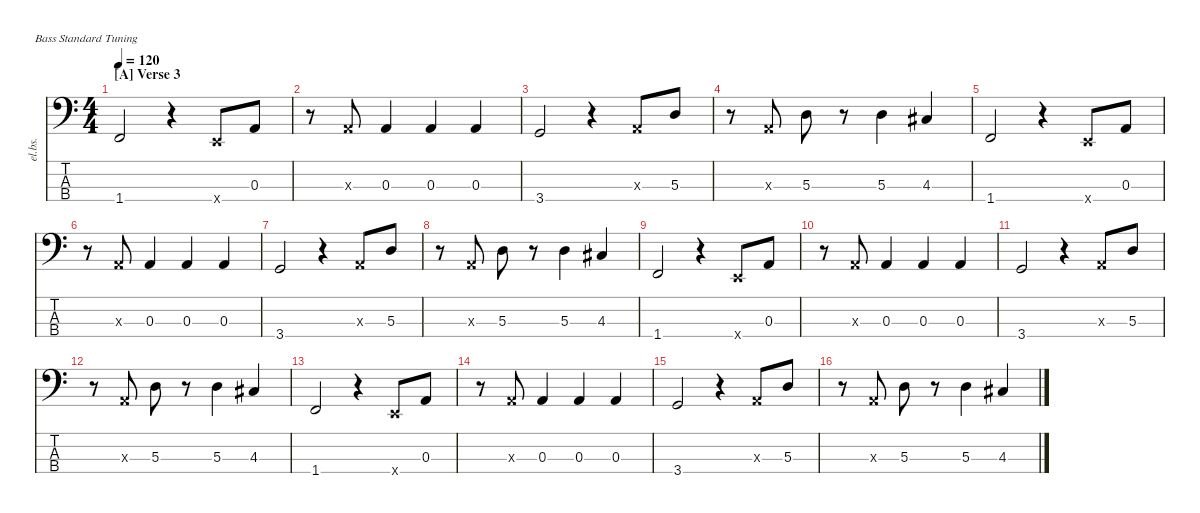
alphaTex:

\defaultSystemsLayout 4
\hideDynamics
\bracketExtendMode nobrackets
\track ("Electric Bass" "el.bs.") {instrument electricbassfinger}
\staff {score tabs}
\tuning (G2 D2 A1 E1)
\ts (4 4)
\section ("A" "Verse 3")
\tempo 120
\clef f4
\ks c
1.4.2{dy mf} r.4 0.4{x}.8 0.3.8 |
r.8 0.3{x}.8 0.3.4 0.3.4 0.3.4 |
3.4.2 r.4 0.3{x}.8 5.3.8 |
r.8 0.3{x}.8 5.3.8 r.8 5.3.4 4.3{acc #}.4 |
1.4.2 r.4 0.4{x}.8 0.3.8 |
r.8 0.3{x}.8 0.3.4 0.3.4 0.3.4 |
3.4.2 r.4 0.3{x}.8 5.3.8 |
r.8 0.3{x}.8 5.3.8 r.8 5.3.4 4.3{acc #}.4 |
1.4.2 r.4 0.4{x}.8 0.3.8 |
r.8 0.3{x}.8 0.3.4 0.3.4 0.3.4 |
3.4.2 r.4 0.3{x}.8 5.3.8 |
r.8 0.3{x}.8 5.3.8 r.8 5.3.4 4.3{acc #}.4 |
1.4.2 r.4 0.4{x}.8 0.3.8 |
r.8 0.3{x}.8 0.3.4 0.3.4 0.3.4 |
3.4.2 r.4 0.3{x}.8 5.3.8 |
r.8 0.3{x}.8 5.3.8 r.8 5.3.4 4.3{acc #}.4
